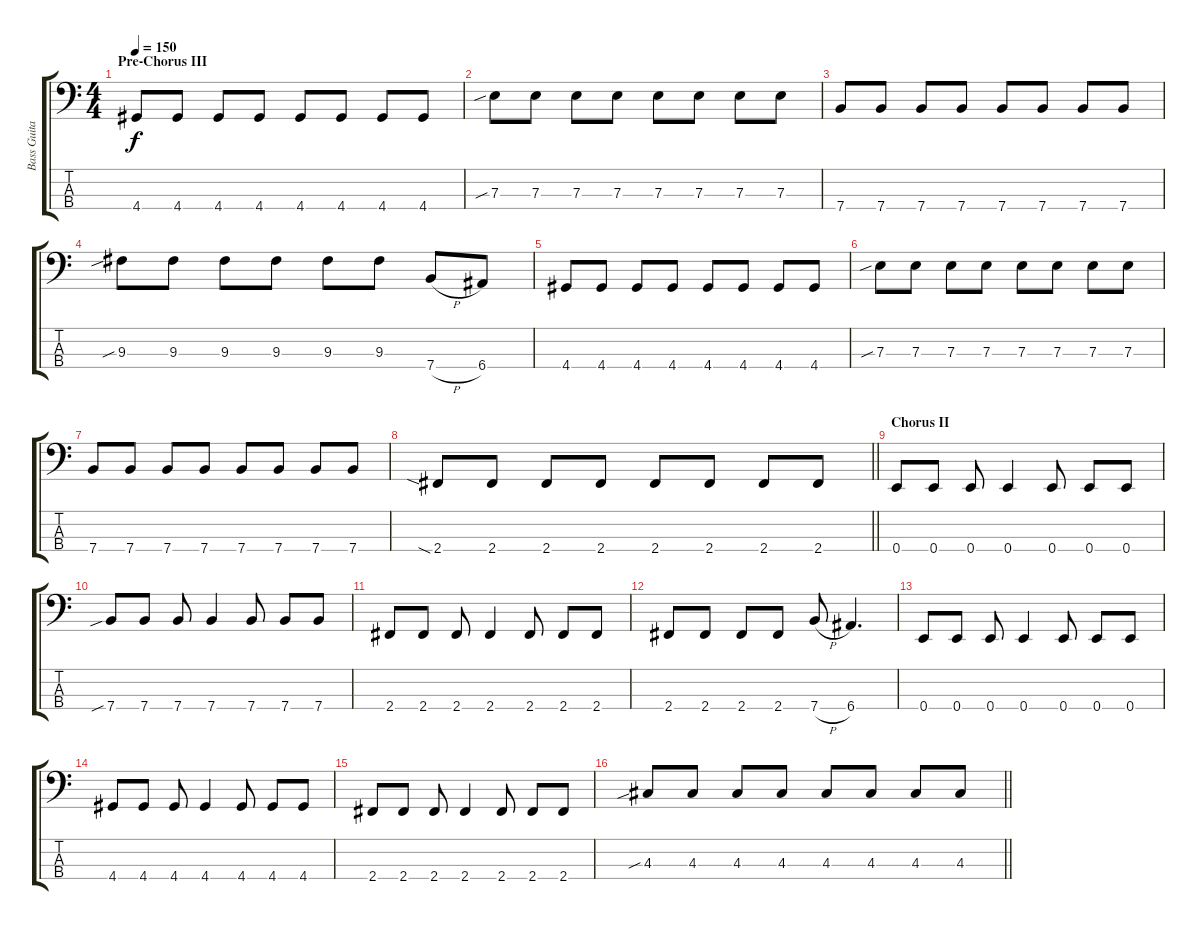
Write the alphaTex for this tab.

\track ("Bass Guitar" "Bass Guita") {instrument electricbassfinger}
\staff {score tabs}
\tuning (G2 D2 A1 E1) {hide}
\ts (4 4)
\section ("" "Pre-Chorus III")
\tempo 150
\clef f4
\ks c
4.4.8{dy f} 4.4.8 4.4.8 4.4.8 4.4.8 4.4.8 4.4.8 4.4.8 |
7.3{sib}.8 7.3.8 7.3.8 7.3.8 7.3.8 7.3.8 7.3.8 7.3.8 |
7.4.8 7.4.8 7.4.8 7.4.8 7.4.8 7.4.8 7.4.8 7.4.8 |
9.3{sib}.8 9.3.8 9.3.8 9.3.8 9.3.8 9.3.8 7.4{h}.8 6.4.8 |
4.4.8 4.4.8 4.4.8 4.4.8 4.4.8 4.4.8 4.4.8 4.4.8 |
7.3{sib}.8 7.3.8 7.3.8 7.3.8 7.3.8 7.3.8 7.3.8 7.3.8 |
7.4.8 7.4.8 7.4.8 7.4.8 7.4.8 7.4.8 7.4.8 7.4.8 |
\barLineRight lightlight
2.4{sia}.8 2.4.8 2.4.8 2.4.8 2.4.8 2.4.8 2.4.8 2.4.8 |
\section ("" "Chorus II")
0.4.8 0.4.8 0.4.8 0.4.4 0.4.8 0.4.8 0.4.8 |
7.4{sib}.8 7.4.8 7.4.8 7.4.4 7.4.8 7.4.8 7.4.8 |
2.4.8 2.4.8 2.4.8 2.4.4 2.4.8 2.4.8 2.4.8 |
2.4.8 2.4.8 2.4.8 2.4.8 7.4{h}.8 6.4.4{d} |
0.4.8 0.4.8 0.4.8 0.4.4 0.4.8 0.4.8 0.4.8 |
4.4.8 4.4.8 4.4.8 4.4.4 4.4.8 4.4.8 4.4.8 |
2.4.8 2.4.8 2.4.8 2.4.4 2.4.8 2.4.8 2.4.8 |
\barLineRight lightlight
4.3{sib}.8 4.3.8 4.3.8 4.3.8 4.3.8 4.3.8 4.3.8 4.3.8
